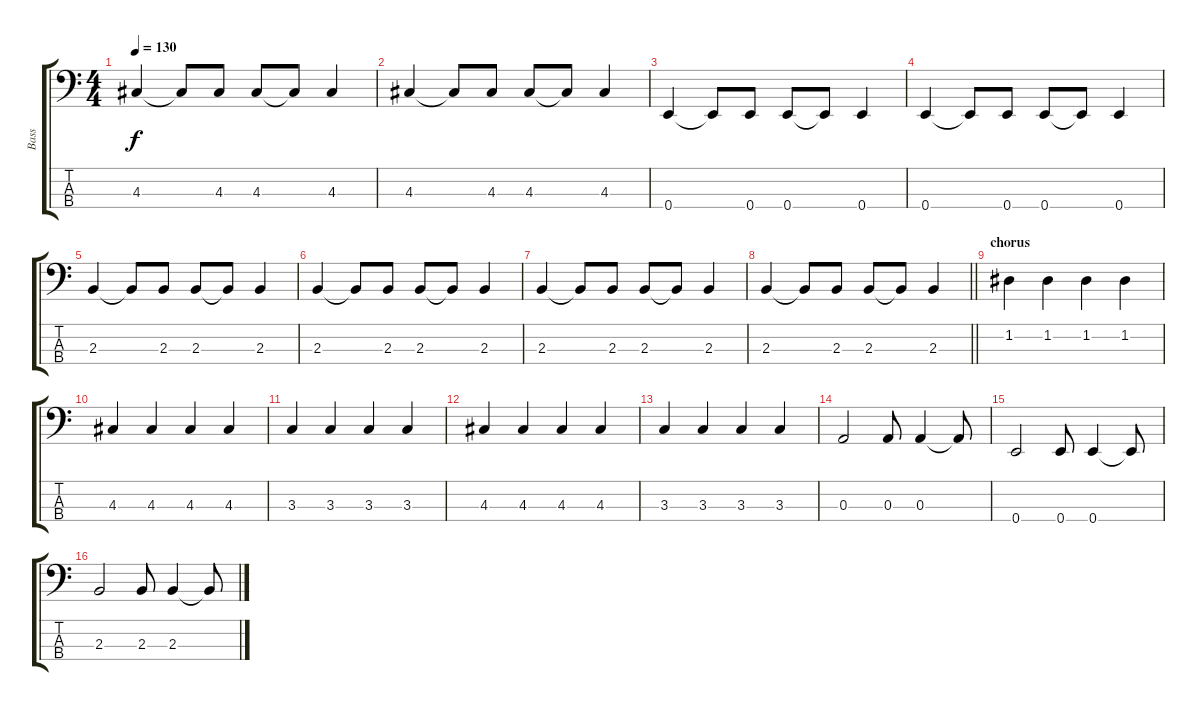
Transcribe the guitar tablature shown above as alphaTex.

\track ("Bass" "Bass") {instrument acousticbass}
\staff {score tabs}
\tuning (G2 D2 A1 E1) {hide}
\ts (4 4)
\tempo 130
\clef f4
\ks c
4.3.4{dy f} 4.3{t}.8 4.3.8 4.3.8 4.3{t}.8 4.3.4 |
4.3.4 4.3{t}.8 4.3.8 4.3.8 4.3{t}.8 4.3.4 |
0.4.4 0.4{t}.8 0.4.8 0.4.8 0.4{t}.8 0.4.4 |
0.4.4 0.4{t}.8 0.4.8 0.4.8 0.4{t}.8 0.4.4 |
2.3.4 2.3{t}.8 2.3.8 2.3.8 2.3{t}.8 2.3.4 |
2.3.4 2.3{t}.8 2.3.8 2.3.8 2.3{t}.8 2.3.4 |
2.3.4 2.3{t}.8 2.3.8 2.3.8 2.3{t}.8 2.3.4 |
\barLineRight lightlight
2.3.4 2.3{t}.8 2.3.8 2.3.8 2.3{t}.8 2.3.4 |
\section ("" "chorus")
1.2.4 1.2.4 1.2.4 1.2.4 |
4.3.4 4.3.4 4.3.4 4.3.4 |
3.3.4 3.3.4 3.3.4 3.3.4 |
4.3.4 4.3.4 4.3.4 4.3.4 |
3.3.4 3.3.4 3.3.4 3.3.4 |
0.3.2 0.3.8 0.3.4 0.3{t}.8 |
0.4.2 0.4.8 0.4.4 0.4{t}.8 |
2.3.2 2.3.8 2.3.4 2.3{t}.8
